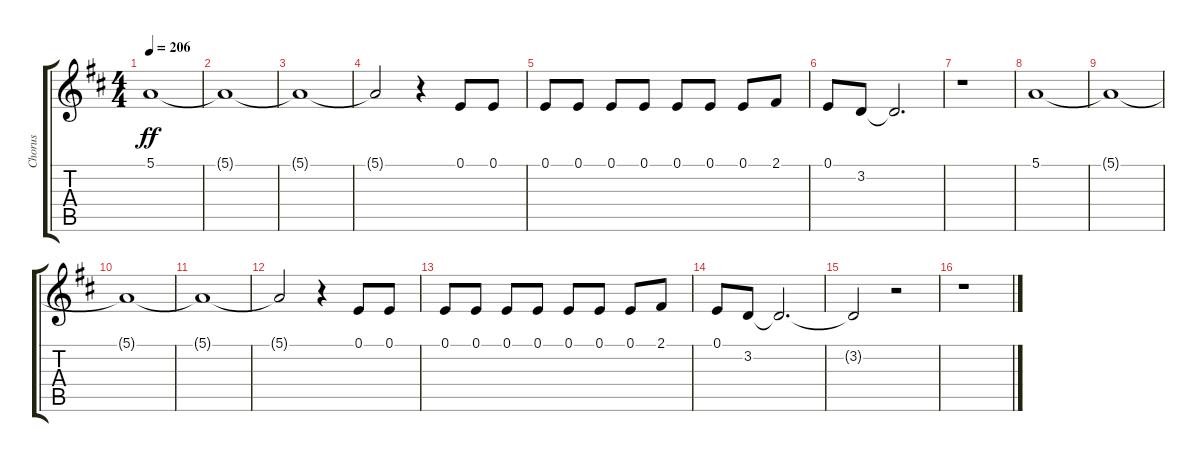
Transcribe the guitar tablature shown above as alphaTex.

\track ("Chorus" "Chorus") {instrument voiceoohs}
\staff {score tabs}
\tuning (E4 B3 G3 D3 A2 E2) {hide}
\ts (4 4)
\tempo 206
\clef g2
\ks d
5.1{t}.1{dy ff} |
5.1{t}.1 |
5.1{t}.1 |
5.1{t}.2 r.4 0.1.8 0.1.8 |
0.1.8 0.1.8 0.1.8 0.1.8 0.1.8 0.1.8 0.1.8 2.1.8 |
0.1.8 3.2.8 3.2{t}.2{d} |
r.1 |
5.1.1 |
5.1{t}.1 |
5.1{t}.1 |
5.1{t}.1 |
5.1{t}.2 r.4 0.1.8 0.1.8 |
0.1.8 0.1.8 0.1.8 0.1.8 0.1.8 0.1.8 0.1.8 2.1.8 |
0.1.8 3.2.8 3.2{t}.2{d} |
3.2{t}.2 r.2 |
r.1
